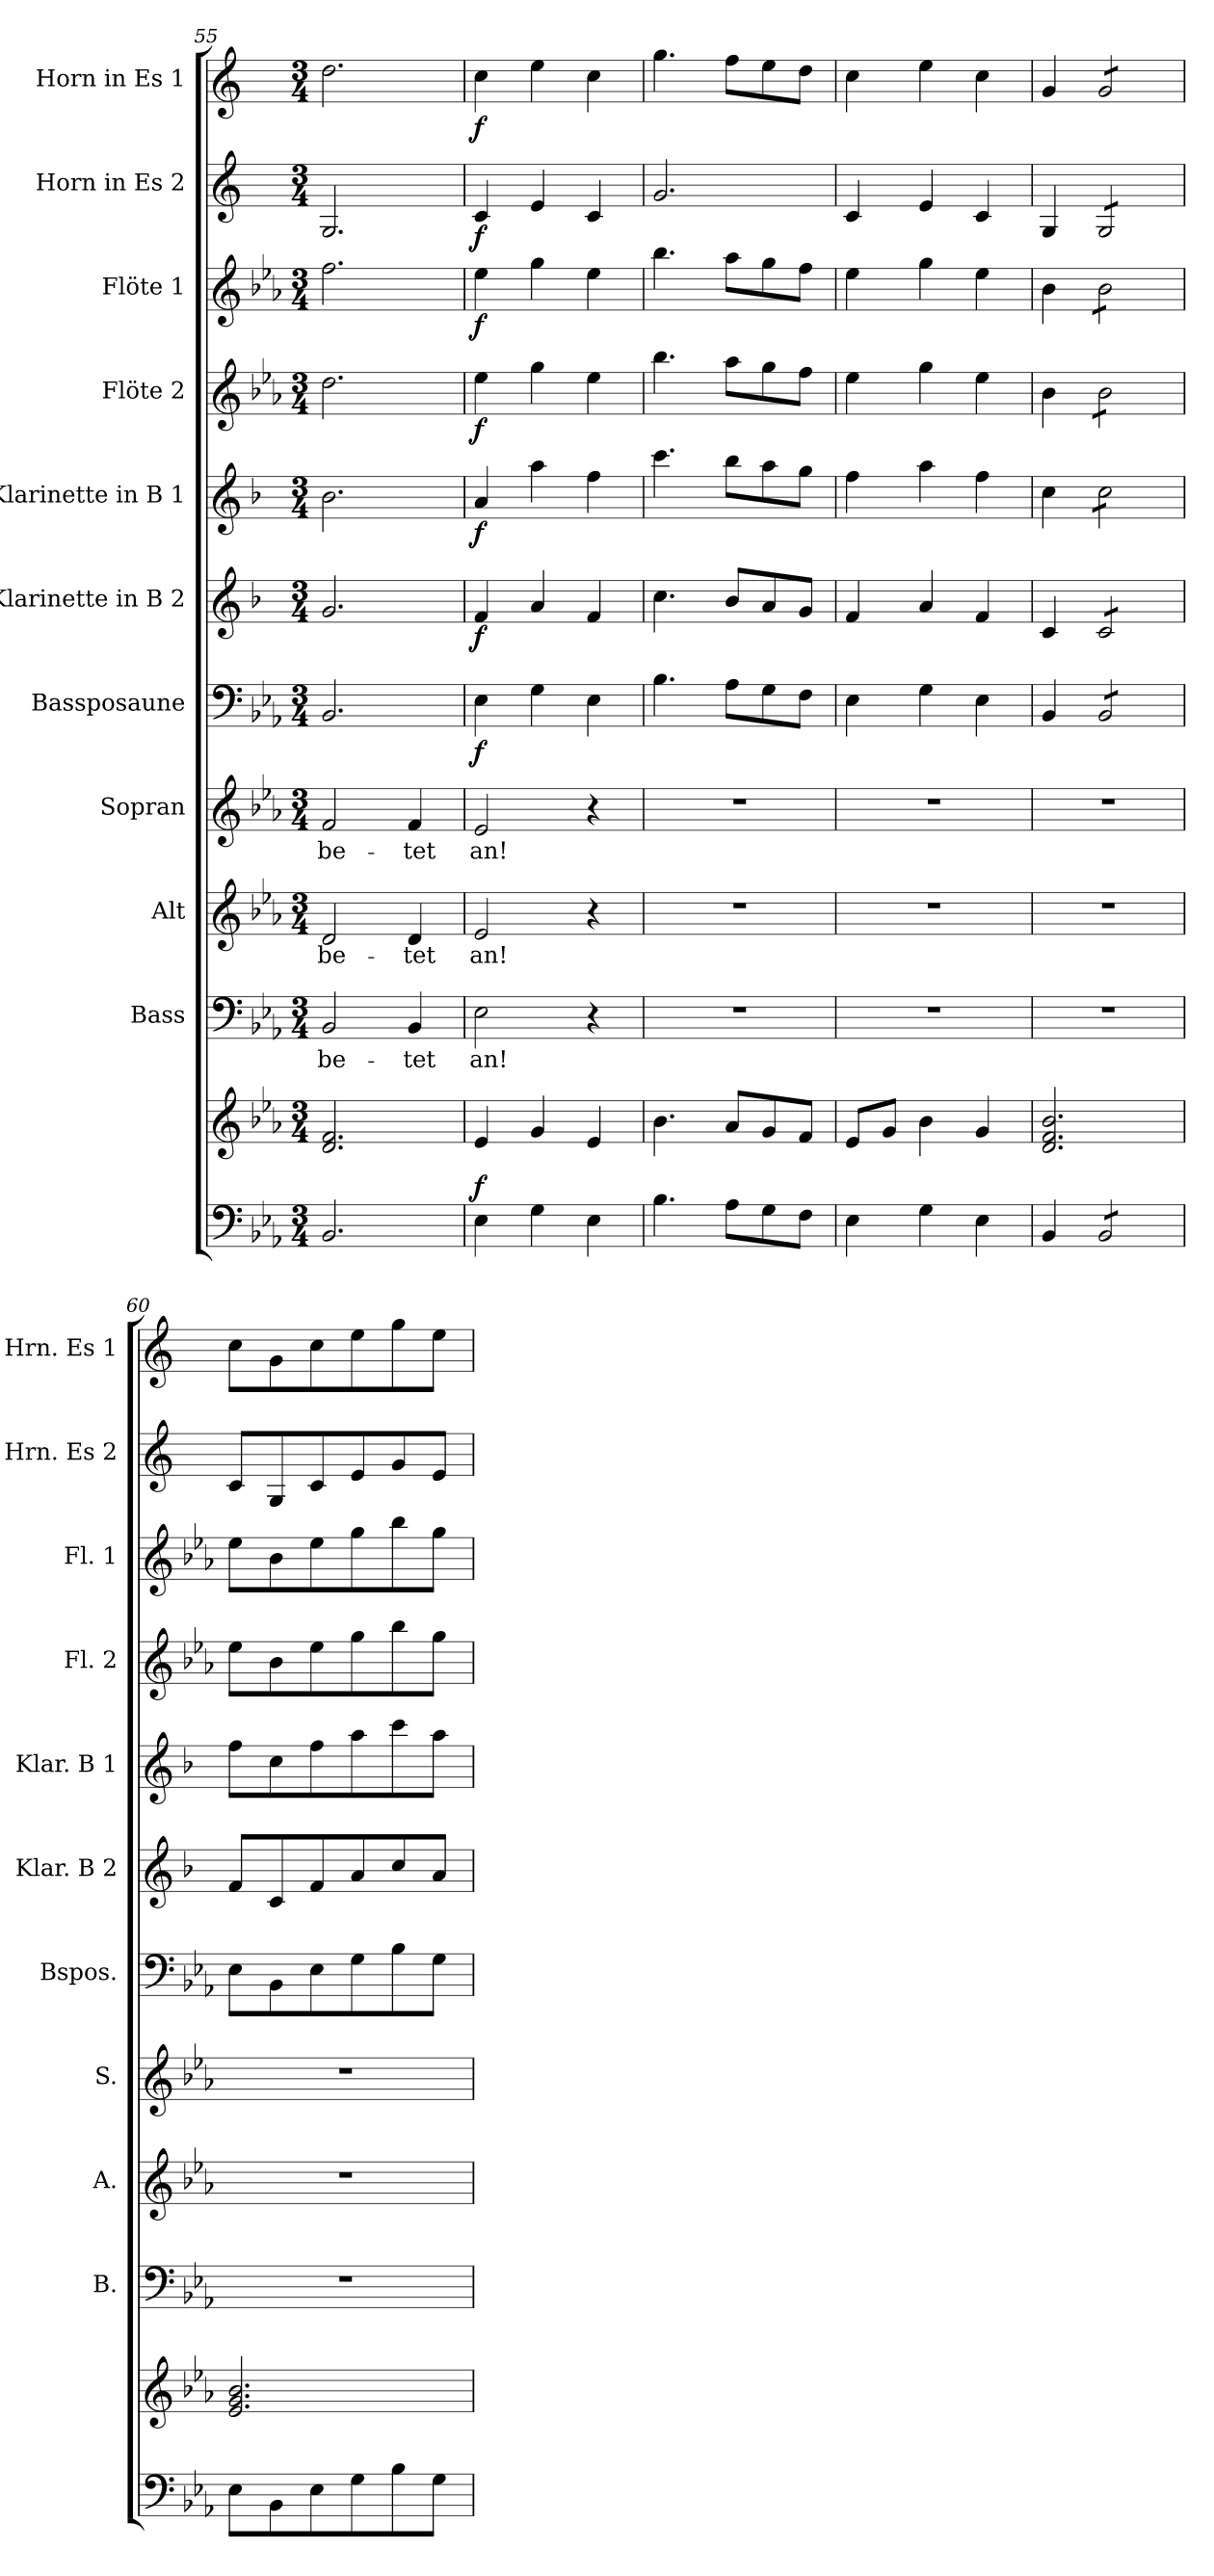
**kern	**kern	**dynam	**kern	**text	**kern	**text	**kern	**text	**kern	**dynam	**kern	**dynam	**kern	**dynam	**kern	**dynam	**kern	**dynam	**kern	**dynam	**kern	**dynam
*part11	*part11	*part11	*part10	*part10	*part9	*part9	*part8	*part8	*part7	*part7	*part6	*part6	*part5	*part5	*part4	*part4	*part3	*part3	*part2	*part2	*part1	*part1
*staff12	*staff11	*staff11/12	*staff10	*staff10	*staff9	*staff9	*staff8	*staff8	*staff7	*staff7	*staff6	*staff6	*staff5	*staff5	*staff4	*staff4	*staff3	*staff3	*staff2	*staff2	*staff1	*staff1
*	*	*	*I"Bass	*	*I"Alt	*	*I"Sopran	*	*I"Bassposaune	*	*I"Klarinette in B 2	*	*I"Klarinette in B 1	*	*I"Flöte 2	*	*I"Flöte 1	*	*I"Horn in Es 2	*	*I"Horn in Es 1	*
*	*	*	*I'B.	*	*I'A.	*	*I'S.	*	*I'Bspos.	*	*I'Klar. B 2	*	*I'Klar. B 1	*	*I'Fl. 2	*	*I'Fl. 1	*	*I'Hrn. Es 2	*	*I'Hrn. Es 1	*
*clefF4	*clefG2	*	*clefF4	*	*clefG2	*	*clefG2	*	*clefF4	*	*clefG2	*	*clefG2	*	*clefG2	*	*clefG2	*	*clefG2	*	*clefG2	*
*	*	*	*	*	*	*	*	*	*	*	*ITrd1c2	*	*ITrd1c2	*	*	*	*	*	*ITrd5c9	*	*ITrd5c9	*
*k[b-e-a-]	*k[b-e-a-]	*	*k[b-e-a-]	*	*k[b-e-a-]	*	*k[b-e-a-]	*	*k[b-e-a-]	*	*k[b-e-a-]	*	*k[b-e-a-]	*	*k[b-e-a-]	*	*k[b-e-a-]	*	*k[b-e-a-]	*	*k[b-e-a-]	*
*E-:	*E-:	*	*E-:	*	*E-:	*	*E-:	*	*E-:	*	*E-:	*	*E-:	*	*E-:	*	*E-:	*	*E-:	*	*E-:	*
*M3/4	*M3/4	*	*M3/4	*	*M3/4	*	*M3/4	*	*M3/4	*	*M3/4	*	*M3/4	*	*M3/4	*	*M3/4	*	*M3/4	*	*M3/4	*
=55	=55	=55	=55	=55	=55	=55	=55	=55	=55	=55	=55	=55	=55	=55	=55	=55	=55	=55	=55	=55	=55	=55
!	!	!	!	!LO:LY:b	!	!LO:LY:b	!	!LO:LY:b	!	!	!	!	!	!	!	!	!	!	!	!	!	!
2.BB-/	2.d/ 2.f/	.	2BB-/	be-	2d/	be-	2f/	be-	2.BB-/	.	2.f/	.	2.a-\	.	2.dd\	.	2.ff\	.	2.BB-/	.	2.f\	.
!	!	!	!	!LO:LY:b	!	!LO:LY:b	!	!LO:LY:b	!	!	!	!	!	!	!	!	!	!	!	!	!	!
.	.	.	4BB-/	-tet	4d/	-tet	4f/	-tet	.	.	.	.	.	.	.	.	.	.	.	.	.	.
=56	=56	=56	=56	=56	=56	=56	=56	=56	=56	=56	=56	=56	=56	=56	=56	=56	=56	=56	=56	=56	=56	=56
!	!	!LO:DY:a=2	!	!LO:LY:b	!	!LO:LY:b	!	!LO:LY:b	!	!LO:DY:b	!	!LO:DY:b	!	!LO:DY:b	!	!LO:DY:b	!	!LO:DY:b	!	!LO:DY:b	!	!LO:DY:b
4E-\	4e-/	f	2E-\	an!	2e-/	an!	2e-/	an!	4E-\	f	4e-/	f	4g/	f	4ee-\	f	4ee-\	f	4E-/	f	4e-\	f
4G\	4g/	.	.	.	.	.	.	.	4G\	.	4g/	.	4gg\	.	4gg\	.	4gg\	.	4G/	.	4g\	.
4E-\	4e-/	.	4r	.	4r	.	4r	.	4E-\	.	4e-/	.	4ee-\	.	4ee-\	.	4ee-\	.	4E-/	.	4e-\	.
!!LO:PB:g=z
=57	=57	=57	=57	=57	=57	=57	=57	=57	=57	=57	=57	=57	=57	=57	=57	=57	=57	=57	=57	=57	=57	=57
4.B-\	4.b-\	.	2.r	.	2.r	.	2.r	.	4.B-\	.	4.b-\	.	4.bb-\	.	4.bb-\	.	4.bb-\	.	2.B-/	.	4.b-\	.
8A-\L	8a-/L	.	.	.	.	.	.	.	8A-\L	.	8a-/L	.	8aa-\L	.	8aa-\L	.	8aa-\L	.	.	.	8a-\L	.
8G\	8g/	.	.	.	.	.	.	.	8G\	.	8g/	.	8gg\	.	8gg\	.	8gg\	.	.	.	8g\	.
8F\J	8f/J	.	.	.	.	.	.	.	8F\J	.	8f/J	.	8ff\J	.	8ff\J	.	8ff\J	.	.	.	8f\J	.
=58	=58	=58	=58	=58	=58	=58	=58	=58	=58	=58	=58	=58	=58	=58	=58	=58	=58	=58	=58	=58	=58	=58
4E-\	8e-/L	.	2.r	.	2.r	.	2.r	.	4E-\	.	4e-/	.	4ee-\	.	4ee-\	.	4ee-\	.	4E-/	.	4e-\	.
.	8g/J	.	.	.	.	.	.	.	.	.	.	.	.	.	.	.	.	.	.	.	.	.
4G\	4b-\	.	.	.	.	.	.	.	4G\	.	4g/	.	4gg\	.	4gg\	.	4gg\	.	4G/	.	4g\	.
4E-\	4g/	.	.	.	.	.	.	.	4E-\	.	4e-/	.	4ee-\	.	4ee-\	.	4ee-\	.	4E-/	.	4e-\	.
=59	=59	=59	=59	=59	=59	=59	=59	=59	=59	=59	=59	=59	=59	=59	=59	=59	=59	=59	=59	=59	=59	=59
4BB-/	2.d/ 2.f/ 2.b-/	.	2.r	.	2.r	.	2.r	.	4BB-/	.	4B-/	.	4b-\	.	4b-\	.	4b-\	.	4BB-/	.	4B-/	.
*tremolo	*	*	*	*	*	*	*	*	*	*	*	*	*	*	*	*	*	*	*	*	*	*
*	*	*	*	*	*	*	*	*	*tremolo	*	*	*	*	*	*	*	*	*	*	*	*	*
*	*	*	*	*	*	*	*	*	*	*	*tremolo	*	*	*	*	*	*	*	*	*	*	*
*	*	*	*	*	*	*	*	*	*	*	*	*	*tremolo	*	*	*	*	*	*	*	*	*
*	*	*	*	*	*	*	*	*	*	*	*	*	*	*	*tremolo	*	*	*	*	*	*	*
*	*	*	*	*	*	*	*	*	*	*	*	*	*	*	*	*	*tremolo	*	*	*	*	*
*	*	*	*	*	*	*	*	*	*	*	*	*	*	*	*	*	*	*	*tremolo	*	*	*
*	*	*	*	*	*	*	*	*	*	*	*	*	*	*	*	*	*	*	*	*	*tremolo	*
8BB-/L	.	.	.	.	.	.	.	.	8BB-/L	.	8B-/L	.	8b-\L	.	8b-\L	.	8b-\L	.	8BB-/L	.	8B-/L	.
8BB-/	.	.	.	.	.	.	.	.	8BB-/	.	8B-/	.	8b-\	.	8b-\	.	8b-\	.	8BB-/	.	8B-/	.
8BB-/	.	.	.	.	.	.	.	.	8BB-/	.	8B-/	.	8b-\	.	8b-\	.	8b-\	.	8BB-/	.	8B-/	.
8BB-/J	.	.	.	.	.	.	.	.	8BB-/J	.	8B-/J	.	8b-\J	.	8b-\J	.	8b-\J	.	8BB-/J	.	8B-/J	.
*	*	*	*	*	*	*	*	*	*	*	*	*	*	*	*	*	*	*	*	*	*Xtremolo	*
*	*	*	*	*	*	*	*	*	*	*	*	*	*	*	*	*	*	*	*Xtremolo	*	*	*
*	*	*	*	*	*	*	*	*	*	*	*	*	*	*	*	*	*Xtremolo	*	*	*	*	*
*	*	*	*	*	*	*	*	*	*	*	*	*	*	*	*Xtremolo	*	*	*	*	*	*	*
*	*	*	*	*	*	*	*	*	*	*	*	*	*Xtremolo	*	*	*	*	*	*	*	*	*
*	*	*	*	*	*	*	*	*	*	*	*Xtremolo	*	*	*	*	*	*	*	*	*	*	*
*	*	*	*	*	*	*	*	*	*Xtremolo	*	*	*	*	*	*	*	*	*	*	*	*	*
*Xtremolo	*	*	*	*	*	*	*	*	*	*	*	*	*	*	*	*	*	*	*	*	*	*
=60	=60	=60	=60	=60	=60	=60	=60	=60	=60	=60	=60	=60	=60	=60	=60	=60	=60	=60	=60	=60	=60	=60
8E-\L	2.e-/ 2.g/ 2.b-/	.	2.r	.	2.r	.	2.r	.	8E-\L	.	8e-/L	.	8ee-\L	.	8ee-\L	.	8ee-\L	.	8E-/L	.	8e-\L	.
8BB-\	.	.	.	.	.	.	.	.	8BB-\	.	8B-/	.	8b-\	.	8b-\	.	8b-\	.	8BB-/	.	8B-\	.
8E-\	.	.	.	.	.	.	.	.	8E-\	.	8e-/	.	8ee-\	.	8ee-\	.	8ee-\	.	8E-/	.	8e-\	.
8G\	.	.	.	.	.	.	.	.	8G\	.	8g/	.	8gg\	.	8gg\	.	8gg\	.	8G/	.	8g\	.
8B-\	.	.	.	.	.	.	.	.	8B-\	.	8b-/	.	8bb-\	.	8bb-\	.	8bb-\	.	8B-/	.	8b-\	.
8G\J	.	.	.	.	.	.	.	.	8G\J	.	8g/J	.	8gg\J	.	8gg\J	.	8gg\J	.	8G/J	.	8g\J	.
=	=	=	=	=	=	=	=	=	=	=	=	=	=	=	=	=	=	=	=	=	=	=
*-	*-	*-	*-	*-	*-	*-	*-	*-	*-	*-	*-	*-	*-	*-	*-	*-	*-	*-	*-	*-	*-	*-
